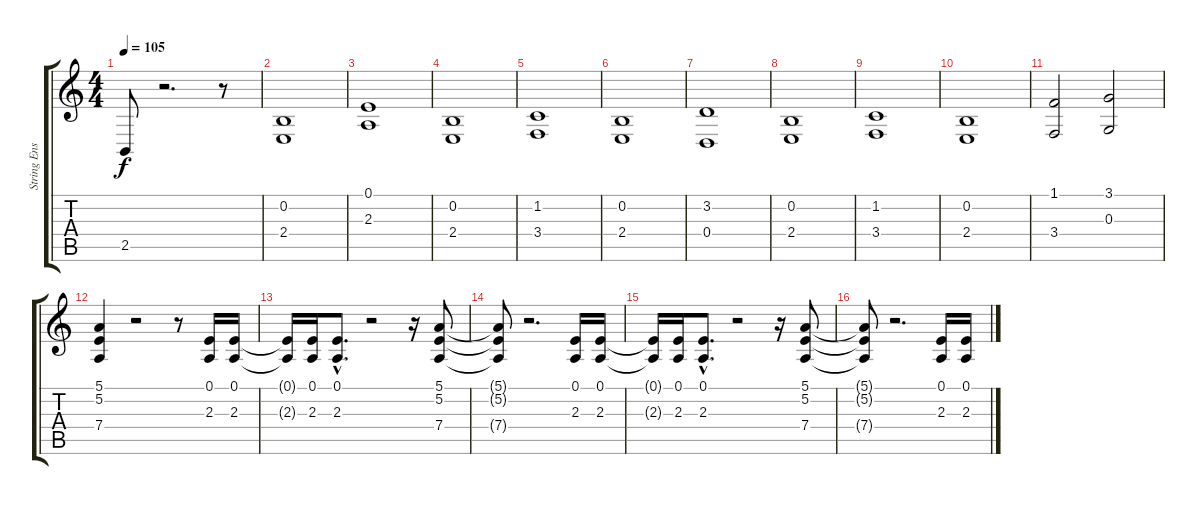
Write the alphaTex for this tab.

\track ("String Ensemble" "String Ens") {instrument stringensemble2}
\staff {score tabs}
\tuning (E4 B3 G3 D3 A2 E2) {hide}
\ts (4 4)
\tempo 105
\clef g2
\ks c
2.5.8{dy f} r.2{d} r.8 |
(0.2 2.4).1 |
(0.1 2.3).1 |
(0.2 2.4).1 |
(1.2 3.4).1 |
(0.2 2.4).1 |
(3.2 0.4).1 |
(0.2 2.4).1 |
(1.2 3.4).1 |
(0.2 2.4).1 |
(1.1 3.4).2 (3.1 0.3).2 |
(5.1 5.2 7.4).4{volume 6} r.2 r.8 (0.1 2.3).16 (0.1 2.3).16 |
(0.1{t} 2.3{t}).16 (0.1 2.3).16 (0.1{hac} 2.3{hac}).8{d} r.2 r.16 (5.1 5.2 7.4).8 |
(5.1{t} 5.2{t} 7.4{t}).8 r.2{d} (0.1 2.3).16 (0.1 2.3).16 |
(0.1{t} 2.3{t}).16 (0.1 2.3).16 (0.1{hac} 2.3{hac}).8{d} r.2 r.16 (5.1 5.2 7.4).8 |
(5.1{t} 5.2{t} 7.4{t}).8 r.2{d} (0.1 2.3).16 (0.1 2.3).16
